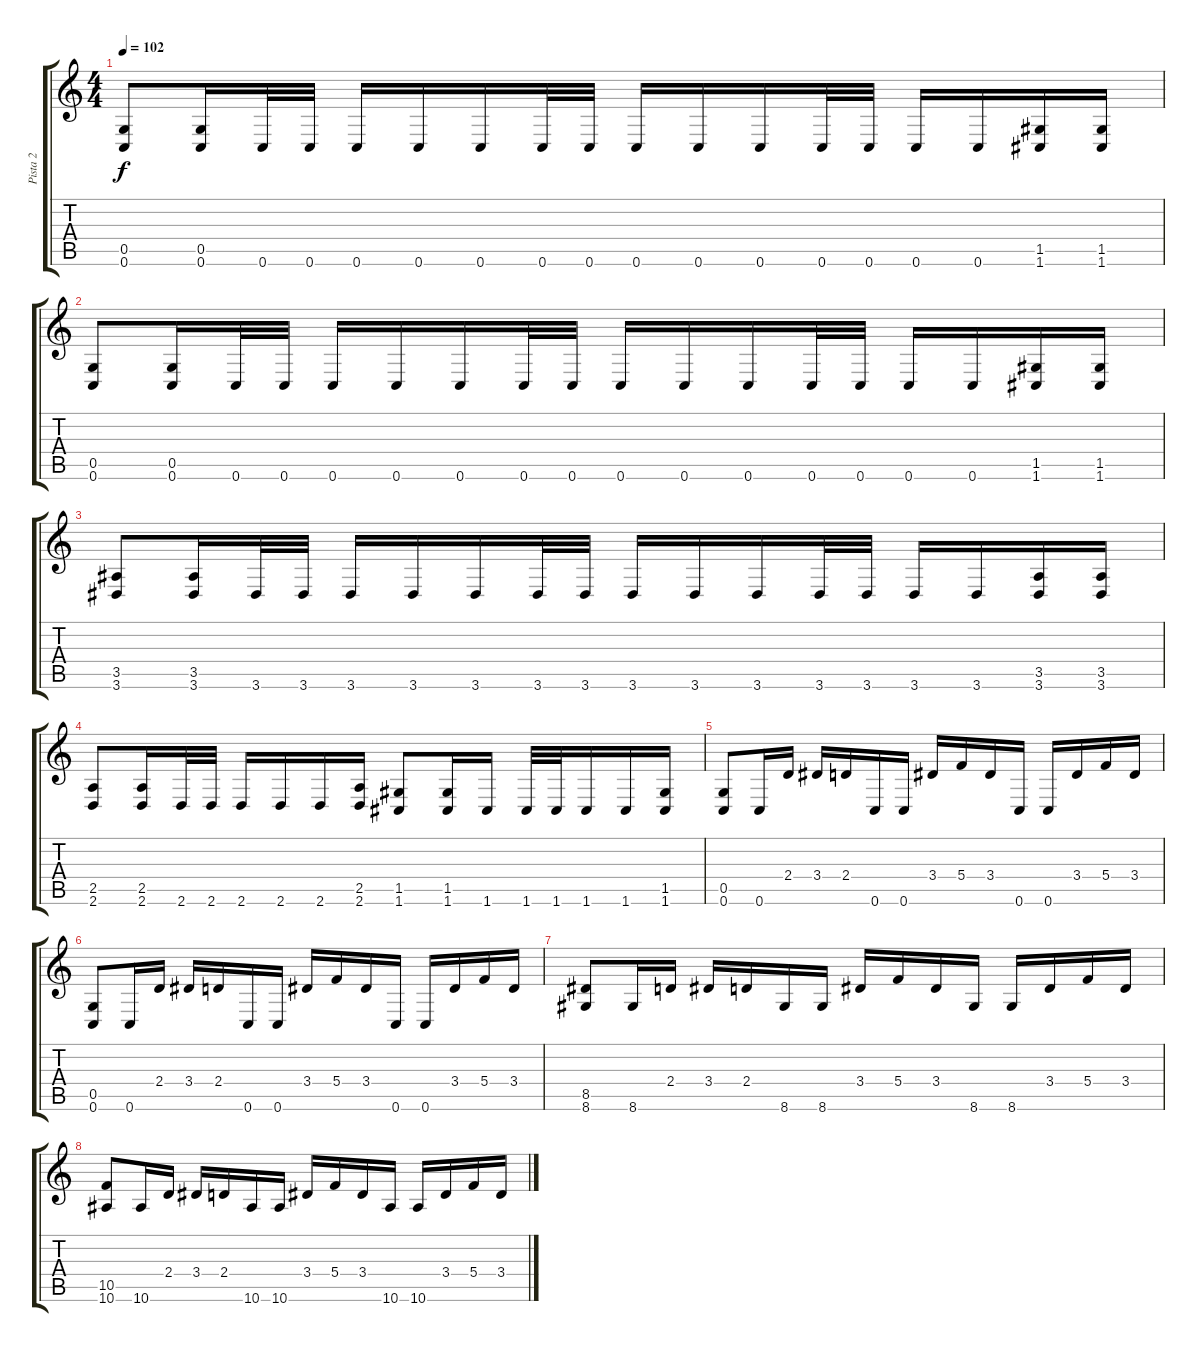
\track ("Pista 2" "Pista 2") {instrument distortionguitar}
\staff {score tabs}
\tuning (D4 A3 F3 C3 G2 C2) {hide}
\ts (4 4)
\tempo 102
\clef g2
\ks c
(0.5 0.6).8{dy f} (0.5 0.6).16 0.6.32 0.6.32 0.6.16 0.6.16 0.6.16 0.6.32 0.6.32 0.6.16 0.6.16 0.6.16 0.6.32 0.6.32 0.6.16 0.6.16 (1.5 1.6).16 (1.5 1.6).16 |
(0.5 0.6).8 (0.5 0.6).16 0.6.32 0.6.32 0.6.16 0.6.16 0.6.16 0.6.32 0.6.32 0.6.16 0.6.16 0.6.16 0.6.32 0.6.32 0.6.16 0.6.16 (1.5 1.6).16 (1.5 1.6).16 |
(3.5 3.6).8 (3.5 3.6).16 3.6.32 3.6.32 3.6.16 3.6.16 3.6.16 3.6.32 3.6.32 3.6.16 3.6.16 3.6.16 3.6.32 3.6.32 3.6.16 3.6.16 (3.5 3.6).16 (3.5 3.6).16 |
(2.5 2.6).8 (2.5 2.6).16 2.6.32 2.6.32 2.6.16 2.6.16 2.6.16 (2.5 2.6).16 (1.5 1.6).8 (1.5 1.6).16 1.6.16 1.6.32 1.6.32 1.6.16 1.6.16 (1.5 1.6).16 |
\section ("" "")
(0.5 0.6).8 0.6.16 2.4.16 3.4.16 2.4.16 0.6.16 0.6.16 3.4.16 5.4.16 3.4.16 0.6.16 0.6.16 3.4.16 5.4.16 3.4.16 |
(0.5 0.6).8 0.6.16 2.4.16 3.4.16 2.4.16 0.6.16 0.6.16 3.4.16 5.4.16 3.4.16 0.6.16 0.6.16 3.4.16 5.4.16 3.4.16 |
(8.5 8.6).8 8.6.16 2.4.16 3.4.16 2.4.16 8.6.16 8.6.16 3.4.16 5.4.16 3.4.16 8.6.16 8.6.16 3.4.16 5.4.16 3.4.16 |
(10.5 10.6).8 10.6.16 2.4.16 3.4.16 2.4.16 10.6.16 10.6.16 3.4.16 5.4.16 3.4.16 10.6.16 10.6.16 3.4.16 5.4.16 3.4.16
